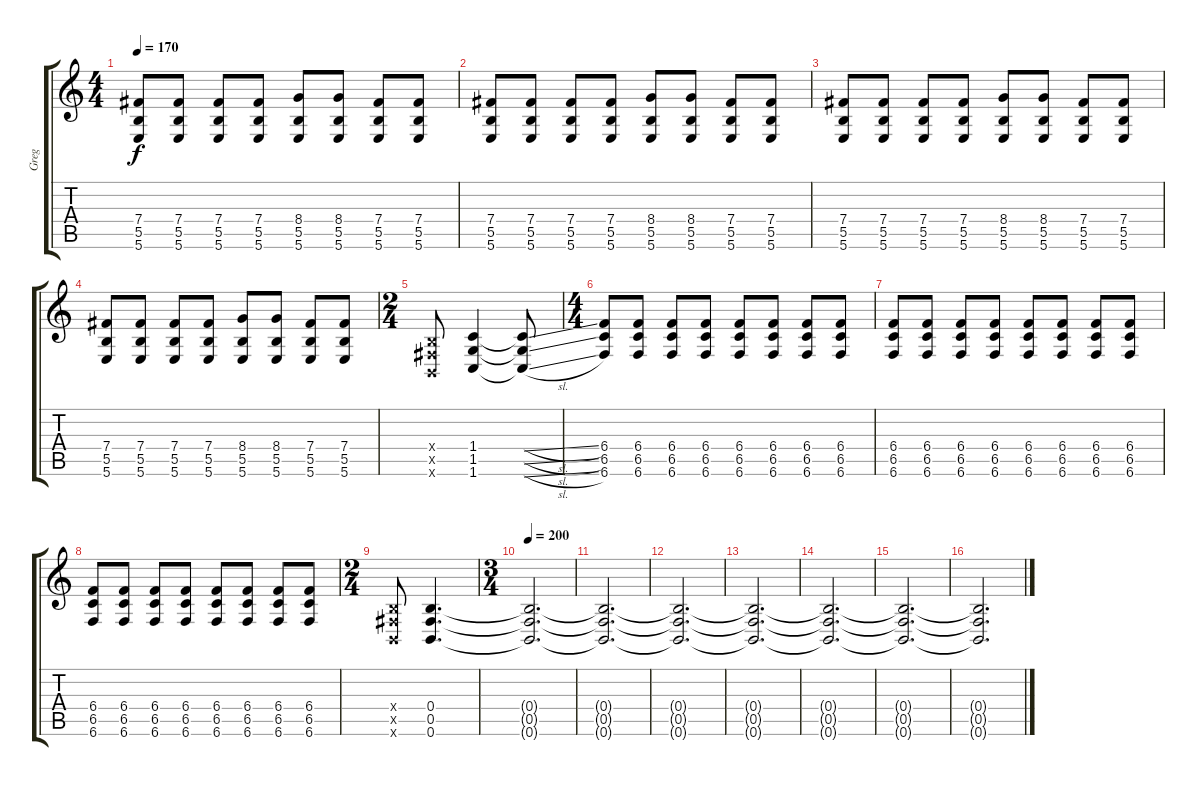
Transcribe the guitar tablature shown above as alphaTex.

\track ("Greg" "Greg") {instrument distortionguitar}
\staff {score tabs}
\tuning (Db4 Ab3 E3 B2 Gb2 B1) {hide}
\ts (4 4)
\tempo 170
\clef g2
\ks c
(7.4 5.5 5.6).8{dy f} (7.4 5.5 5.6).8 (7.4 5.5 5.6).8 (7.4 5.5 5.6).8 (8.4 5.5 5.6).8 (8.4 5.5 5.6).8 (7.4 5.5 5.6).8 (7.4 5.5 5.6).8 |
(7.4 5.5 5.6).8 (7.4 5.5 5.6).8 (7.4 5.5 5.6).8 (7.4 5.5 5.6).8 (8.4 5.5 5.6).8 (8.4 5.5 5.6).8 (7.4 5.5 5.6).8 (7.4 5.5 5.6).8 |
(7.4 5.5 5.6).8 (7.4 5.5 5.6).8 (7.4 5.5 5.6).8 (7.4 5.5 5.6).8 (8.4 5.5 5.6).8 (8.4 5.5 5.6).8 (7.4 5.5 5.6).8 (7.4 5.5 5.6).8 |
(7.4 5.5 5.6).8 (7.4 5.5 5.6).8 (7.4 5.5 5.6).8 (7.4 5.5 5.6).8 (8.4 5.5 5.6).8 (8.4 5.5 5.6).8 (7.4 5.5 5.6).8 (7.4 5.5 5.6).8 |
\ts (2 4)
(0.4{x} 0.5{x} 0.6{x}).8 (1.4 1.5 1.6).4 (1.4{sl t} 1.5{sl t} 1.6{sl t}).8 |
\ts (4 4)
(6.4 6.5 6.6).8 (6.4 6.5 6.6).8 (6.4 6.5 6.6).8 (6.4 6.5 6.6).8 (6.4 6.5 6.6).8 (6.4 6.5 6.6).8 (6.4 6.5 6.6).8 (6.4 6.5 6.6).8 |
(6.4 6.5 6.6).8 (6.4 6.5 6.6).8 (6.4 6.5 6.6).8 (6.4 6.5 6.6).8 (6.4 6.5 6.6).8 (6.4 6.5 6.6).8 (6.4 6.5 6.6).8 (6.4 6.5 6.6).8 |
(6.4 6.5 6.6).8 (6.4 6.5 6.6).8 (6.4 6.5 6.6).8 (6.4 6.5 6.6).8 (6.4 6.5 6.6).8 (6.4 6.5 6.6).8 (6.4 6.5 6.6).8 (6.4 6.5 6.6).8 |
\ts (2 4)
(0.4{x} 0.5{x} 0.6{x}).8 (0.4 0.5 0.6).4{d} |
\ts (3 4)
\tempo 200
(0.4{t} 0.5{t} 0.6{t}).2{d} |
(0.4{t} 0.5{t} 0.6{t}).2{d} |
(0.4{t} 0.5{t} 0.6{t}).2{d} |
(0.4{t} 0.5{t} 0.6{t}).2{d} |
(0.4{t} 0.5{t} 0.6{t}).2{d} |
(0.4{t} 0.5{t} 0.6{t}).2{d} |
(0.4{t} 0.5{t} 0.6{t}).2{d}
